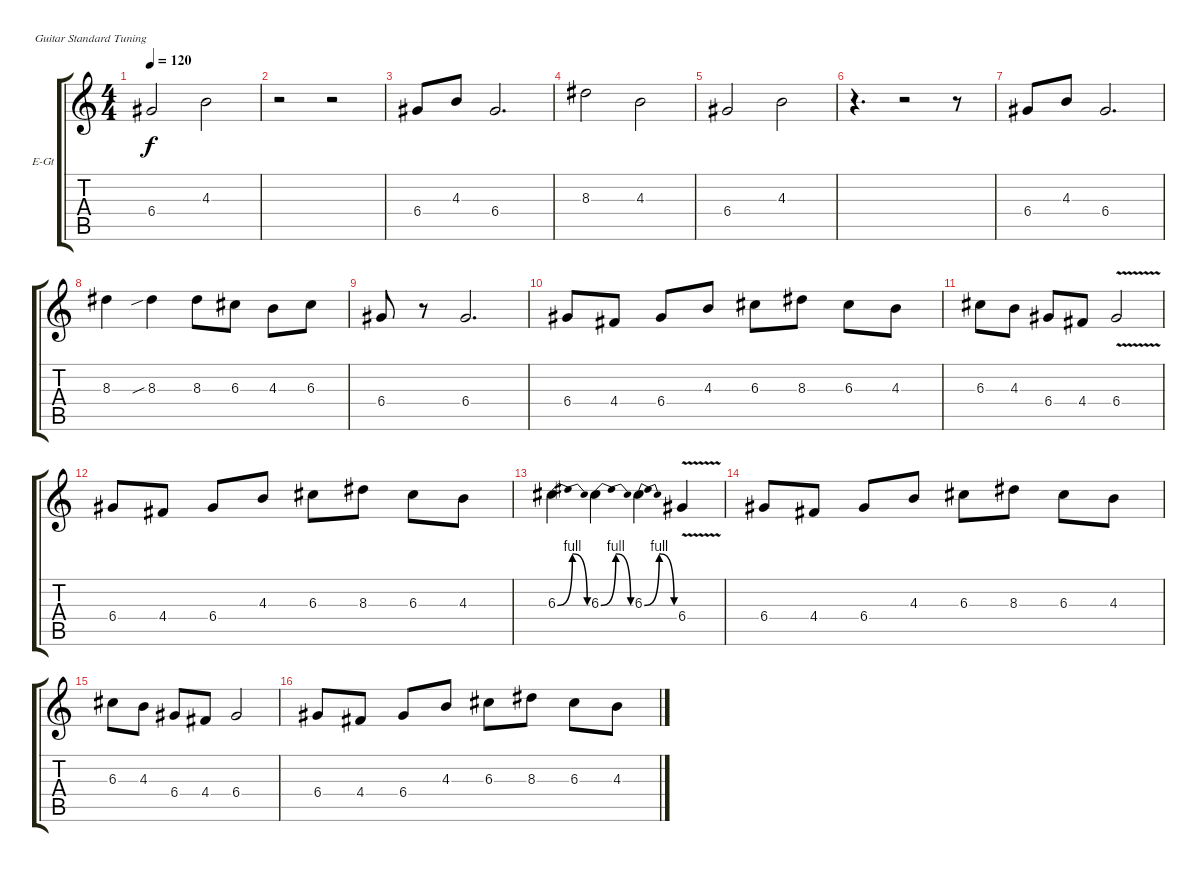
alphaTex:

\bracketExtendMode groupsimilarinstruments
\firstSystemTrackNameOrientation horizontal
\otherSystemsTrackNameOrientation horizontal
\track ("Äîðîæêà 4" "E-Gt") {instrument electricguitarjazz}
\staff {score tabs}
\tuning (E4 B3 G3 D3 A2 E2)
\ts (4 4)
\tempo 120
\clef g2
\ks c
6.4.2{dy f} 4.3.2 |
r.2 r.2 |
6.4.8 4.3.8 6.4.2{d} |
8.3.2 4.3.2 |
6.4.2 4.3.2 |
r.4{d} r.2 r.8 |
6.4.8 4.3.8 6.4.2{d} |
8.3.4 8.3{sib}.4 8.3.8 6.3.8 4.3.8 6.3.8 |
6.4.8 r.8 6.4.2{d} |
6.4.8 4.4.8 6.4.8 4.3.8 6.3.8 8.3.8 6.3.8 4.3.8 |
6.3.8 4.3.8 6.4.8 4.4.8 6.4{v}.2 |
6.4.8 4.4.8 6.4.8 4.3.8 6.3.8 8.3.8 6.3.8 4.3.8 |
6.3{be (bendrelease 0 0 30 4 30 4 60 0)}.4 6.3{be (bendrelease 0 0 30 4 30 4 60 0)}.4 6.3{be (bendrelease 0 0 30 4 30 4 60 0)}.4 6.4{v}.4 |
6.4.8 4.4.8 6.4.8 4.3.8 6.3.8 8.3.8 6.3.8 4.3.8 |
6.3.8 4.3.8 6.4.8 4.4.8 6.4.2 |
6.4.8 4.4.8 6.4.8 4.3.8 6.3.8 8.3.8 6.3.8 4.3.8
